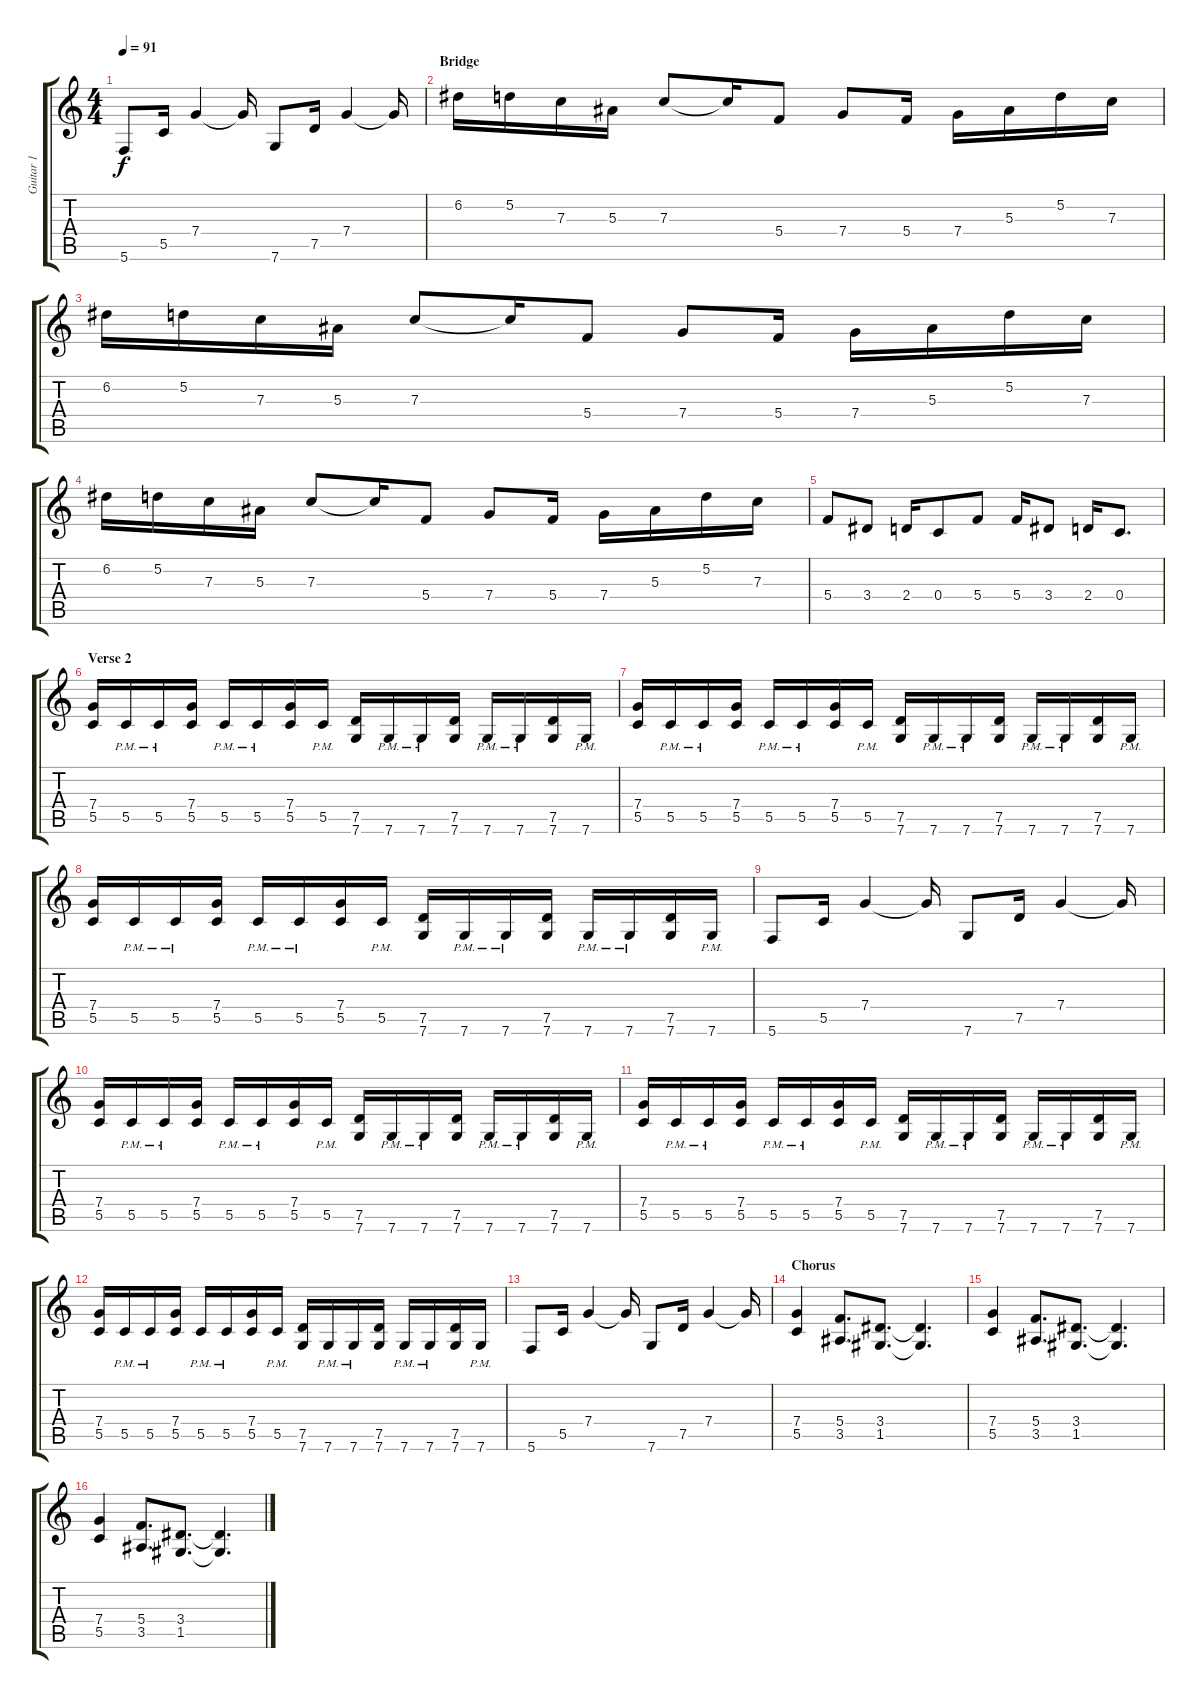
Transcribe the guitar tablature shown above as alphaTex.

\track ("Guitar 1" "Guitar 1") {instrument distortionguitar}
\staff {score tabs}
\tuning (D4 A3 F3 C3 G2 C2) {hide}
\ts (4 4)
\tempo 91
\clef g2
\ks c
5.6.8{dy f} 5.5.16 7.4.4 7.4{t}.16 7.6.8 7.5.16 7.4.4 7.4{t}.16 |
\section ("" "Bridge")
6.2.16 5.2.16 7.3.16 5.3.16 7.3.8 7.3{t}.16 5.4.8 7.4.8 5.4.16 7.4.16 5.3.16 5.2.16 7.3.16 |
6.2.16 5.2.16 7.3.16 5.3.16 7.3.8 7.3{t}.16 5.4.8 7.4.8 5.4.16 7.4.16 5.3.16 5.2.16 7.3.16 |
6.2.16 5.2.16 7.3.16 5.3.16 7.3.8 7.3{t}.16 5.4.8 7.4.8 5.4.16 7.4.16 5.3.16 5.2.16 7.3.16 |
5.4.8 3.4.8 2.4.16 0.4.8 5.4.8 5.4.16 3.4.8 2.4.16 0.4.8{d} |
\section ("" "Verse 2")
(7.4 5.5).16 5.5{pm}.16 5.5{pm}.16 (7.4 5.5).16 5.5{pm}.16 5.5{pm}.16 (7.4 5.5).16 5.5{pm}.16 (7.5 7.6).16 7.6{pm}.16 7.6{pm}.16 (7.5 7.6).16 7.6{pm}.16 7.6{pm}.16 (7.5 7.6).16 7.6{pm}.16 |
(7.4 5.5).16 5.5{pm}.16 5.5{pm}.16 (7.4 5.5).16 5.5{pm}.16 5.5{pm}.16 (7.4 5.5).16 5.5{pm}.16 (7.5 7.6).16 7.6{pm}.16 7.6{pm}.16 (7.5 7.6).16 7.6{pm}.16 7.6{pm}.16 (7.5 7.6).16 7.6{pm}.16 |
(7.4 5.5).16 5.5{pm}.16 5.5{pm}.16 (7.4 5.5).16 5.5{pm}.16 5.5{pm}.16 (7.4 5.5).16 5.5{pm}.16 (7.5 7.6).16 7.6{pm}.16 7.6{pm}.16 (7.5 7.6).16 7.6{pm}.16 7.6{pm}.16 (7.5 7.6).16 7.6{pm}.16 |
5.6.8 5.5.16 7.4.4 7.4{t}.16 7.6.8 7.5.16 7.4.4 7.4{t}.16 |
(7.4 5.5).16 5.5{pm}.16 5.5{pm}.16 (7.4 5.5).16 5.5{pm}.16 5.5{pm}.16 (7.4 5.5).16 5.5{pm}.16 (7.5 7.6).16 7.6{pm}.16 7.6{pm}.16 (7.5 7.6).16 7.6{pm}.16 7.6{pm}.16 (7.5 7.6).16 7.6{pm}.16 |
(7.4 5.5).16 5.5{pm}.16 5.5{pm}.16 (7.4 5.5).16 5.5{pm}.16 5.5{pm}.16 (7.4 5.5).16 5.5{pm}.16 (7.5 7.6).16 7.6{pm}.16 7.6{pm}.16 (7.5 7.6).16 7.6{pm}.16 7.6{pm}.16 (7.5 7.6).16 7.6{pm}.16 |
(7.4 5.5).16 5.5{pm}.16 5.5{pm}.16 (7.4 5.5).16 5.5{pm}.16 5.5{pm}.16 (7.4 5.5).16 5.5{pm}.16 (7.5 7.6).16 7.6{pm}.16 7.6{pm}.16 (7.5 7.6).16 7.6{pm}.16 7.6{pm}.16 (7.5 7.6).16 7.6{pm}.16 |
5.6.8 5.5.16 7.4.4 7.4{t}.16 7.6.8 7.5.16 7.4.4 7.4{t}.16 |
\section ("" "Chorus")
(7.4 5.5).4 (5.4 3.5).8{d} (3.4 1.5).8{d} (3.4{t} 1.5{t}).4{d} |
(7.4 5.5).4 (5.4 3.5).8{d} (3.4 1.5).8{d} (3.4{t} 1.5{t}).4{d} |
(7.4 5.5).4 (5.4 3.5).8{d} (3.4 1.5).8{d} (3.4{t} 1.5{t}).4{d}
